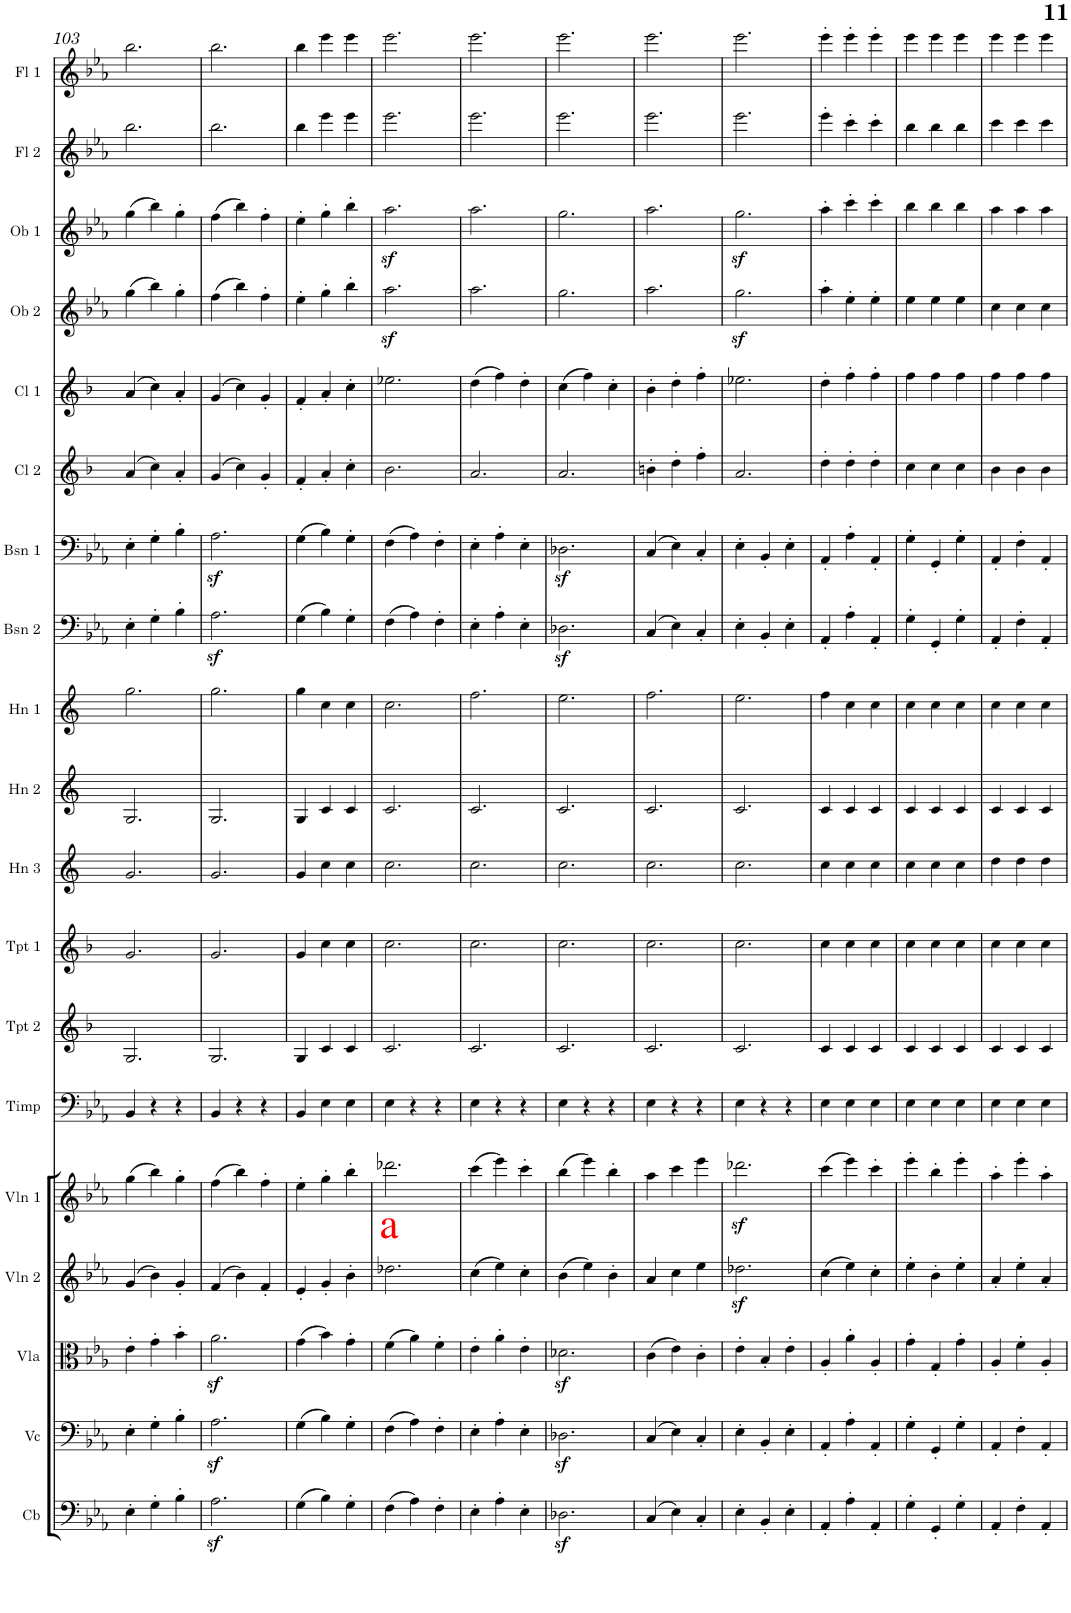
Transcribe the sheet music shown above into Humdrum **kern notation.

**kern	**kern	**kern	**kern	**kern	**text	**kern	**kern	**kern	**kern	**kern	**kern	**kern	**kern	**kern	**kern	**kern	**kern	**kern	**kern
*part19	*part18	*part17	*part16	*part15	*part15	*part14	*part13	*part12	*part11	*part10	*part9	*part8	*part7	*part6	*part5	*part4	*part3	*part2	*part1
*staff19	*staff18	*staff17	*staff16	*staff15	*staff15	*staff14	*staff13	*staff12	*staff11	*staff10	*staff9	*staff8	*staff7	*staff6	*staff5	*staff4	*staff3	*staff2	*staff1
*I"Contrabass	*I"Violoncello	*I"Viola	*I"Violin 2	*I"Violin 1	*	*I"Timpani	*I"Bb Trumpet 2	*I"Bb Trumpet 1	*I"Eb Horn 3	*I"Eb Horn 2	*I"Eb Horn 1	*I"Bassoon 2	*I"Bassoon 1	*I"Bb Clarinet 2	*I"Bb Clarinet 1	*I"Oboe 2	*I"Oboe 1	*I"Flute 2	*I"Flute 1
*I'Cb	*I'Vc	*I'Vla	*I'Vln 2	*I'Vln 1	*	*I'Timp	*I'Tpt 2	*I'Tpt 1	*I'Hn 3	*I'Hn 2	*I'Hn 1	*I'Bsn 2	*I'Bsn 1	*I'Cl 2	*I'Cl 1	*I'Ob 2	*I'Ob 1	*I'Fl 2	*I'Fl 1
!!LO:PB:g=z
*clefF4	*clefF4	*clefC3	*clefG2	*clefG2	*	*clefF4	*clefG2	*clefG2	*clefG2	*clefG2	*clefG2	*clefF4	*clefF4	*clefG2	*clefG2	*clefG2	*clefG2	*clefG2	*clefG2
*Trd7c12	*	*	*	*	*	*	*Trd1c2	*Trd1c2	*Trd5c9	*Trd5c9	*Trd5c9	*	*	*Trd1c2	*Trd1c2	*	*	*	*
*k[b-e-a-]	*k[b-e-a-]	*k[b-e-a-]	*k[b-e-a-]	*k[b-e-a-]	*	*k[b-e-a-]	*k[b-]	*k[b-]	*k[]	*k[]	*k[]	*k[b-e-a-]	*k[b-e-a-]	*k[b-]	*k[b-]	*k[b-e-a-]	*k[b-e-a-]	*k[b-e-a-]	*k[b-e-a-]
*M3/4	*M3/4	*M3/4	*M3/4	*M3/4	*	*M3/4	*M3/4	*M3/4	*M3/4	*M3/4	*M3/4	*M3/4	*M3/4	*M3/4	*M3/4	*M3/4	*M3/4	*M3/4	*M3/4
=103	=103	=103	=103	=103	=103	=103	=103	=103	=103	=103	=103	=103	=103	=103	=103	=103	=103	=103	=103
4E-'\	4E-'\	4e-'\	(4g/	(4gg\	.	4BB-/	2.G/	2.g/	2.g/	2.G/	2.gg\	4E-'\	4E-'\	(4a/	(4a/	(4gg\	(4gg\	2.bb-\	2.bb-\
4G'\	4G'\	4g'\	4b-\)	4bb-\)	.	4r	.	.	.	.	.	4G'\	4G'\	4cc\)	4cc\)	4bb-\)	4bb-\)	.	.
4B-'\	4B-'\	4b-'\	4g'/	4gg'\	.	4r	.	.	.	.	.	4B-'\	4B-'\	4a'/	4a'/	4gg'\	4gg'\	.	.
=104	=104	=104	=104	=104	=104	=104	=104	=104	=104	=104	=104	=104	=104	=104	=104	=104	=104	=104	=104
2.A-z<\	2.A-z<\	2.a-z<\	(4f/	(4ff\	.	4BB-/	2.G/	2.g/	2.g/	2.G/	2.gg\	2.A-z<\	2.A-z<\	(4g/	(4g/	(4ff\	(4ff\	2.bb-\	2.bb-\
.	.	.	4b-\)	4bb-\)	.	4r	.	.	.	.	.	.	.	4cc\)	4cc\)	4bb-\)	4bb-\)	.	.
.	.	.	4f'/	4ff'\	.	4r	.	.	.	.	.	.	.	4g'/	4g'/	4ff'\	4ff'\	.	.
=105	=105	=105	=105	=105	=105	=105	=105	=105	=105	=105	=105	=105	=105	=105	=105	=105	=105	=105	=105
(4G\	(4G\	(4g\	4e-'/	4ee-'\	.	4BB-/	4G/	4g/	4g/	4G/	4gg\	(4G\	(4G\	4f'/	4f'/	4ee-'\	4ee-'\	4bb-\	4bb-\
4B-\)	4B-\)	4b-\)	4g'/	4gg'\	.	4E-\	4c/	4cc\	4cc\	4c/	4cc\	4B-\)	4B-\)	4a'/	4a'/	4gg'\	4gg'\	4eee-\	4eee-\
4G'\	4G'\	4g'\	4b-'\	4bb-'\	.	4E-\	4c/	4cc\	4cc\	4c/	4cc\	4G'\	4G'\	4cc'\	4cc'\	4bb-'\	4bb-'\	4eee-\	4eee-\
=106	=106	=106	=106	=106	=106	=106	=106	=106	=106	=106	=106	=106	=106	=106	=106	=106	=106	=106	=106
!	!	!	!	!	!LO:LY:b:color=#FF0000	!	!	!	!	!	!	!	!	!	!	!	!	!	!
(4F\	(4F\	(4f\	2.dd-X\	2.ddd-X\	a	4E-\	2.c/	2.cc\	2.cc\	2.c/	2.cc\	(4F\	(4F\	2.b-\	2.ee-X\	2.aa-z<\	2.aa-z<\	2.eee-\	2.eee-\
4A-\)	4A-\)	4a-\)	.	.	.	4r	.	.	.	.	.	4A-\)	4A-\)	.	.	.	.	.	.
4F'\	4F'\	4f'\	.	.	.	4r	.	.	.	.	.	4F'\	4F'\	.	.	.	.	.	.
=107	=107	=107	=107	=107	=107	=107	=107	=107	=107	=107	=107	=107	=107	=107	=107	=107	=107	=107	=107
4E-'\	4E-'\	4e-'\	(4cc\	(4ccc\	.	4E-\	2.c/	2.cc\	2.cc\	2.c/	2.ff\	4E-'\	4E-'\	2.a/	(4dd\	2.aa-\	2.aa-\	2.eee-\	2.eee-\
4A-'\	4A-'\	4a-'\	4ee-\)	4eee-\)	.	4r	.	.	.	.	.	4A-'\	4A-'\	.	4ff\)	.	.	.	.
4E-'\	4E-'\	4e-'\	4cc'\	4ccc'\	.	4r	.	.	.	.	.	4E-'\	4E-'\	.	4dd'\	.	.	.	.
=108	=108	=108	=108	=108	=108	=108	=108	=108	=108	=108	=108	=108	=108	=108	=108	=108	=108	=108	=108
2.D-Xz<\	2.D-Xz<\	2.d-Xz<\	(4b-\	(4bb-\	.	4E-\	2.c/	2.cc\	2.cc\	2.c/	2.ee\	2.D-Xz<\	2.D-Xz<\	2.a/	(4cc\	2.gg\	2.gg\	2.eee-\	2.eee-\
.	.	.	4ee-\)	4eee-\)	.	4r	.	.	.	.	.	.	.	.	4ff\)	.	.	.	.
.	.	.	4b-'\	4bb-'\	.	4r	.	.	.	.	.	.	.	.	4cc'\	.	.	.	.
=109	=109	=109	=109	=109	=109	=109	=109	=109	=109	=109	=109	=109	=109	=109	=109	=109	=109	=109	=109
(4C/	(4C/	(4c\	4a-/	4aa-\	.	4E-\	2.c/	2.cc\	2.cc\	2.c/	2.ff\	(4C/	(4C/	4bn'\	4b-'\	2.aa-\	2.aa-\	2.eee-\	2.eee-\
4E-\)	4E-\)	4e-\)	4cc\	4ccc\	.	4r	.	.	.	.	.	4E-\)	4E-\)	4dd'\	4dd'\	.	.	.	.
4C'/	4C'/	4c'\	4ee-\	4eee-\	.	4r	.	.	.	.	.	4C'/	4C'/	4ff'\	4ff'\	.	.	.	.
=110	=110	=110	=110	=110	=110	=110	=110	=110	=110	=110	=110	=110	=110	=110	=110	=110	=110	=110	=110
4E-'\	4E-'\	4e-'\	2.dd-Xz<\	2.ddd-Xz<\	.	4E-\	2.c/	2.cc\	2.cc\	2.c/	2.ee\	4E-'\	4E-'\	2.a/	2.ee-X\	2.ggz<\	2.ggz<\	2.eee-\	2.eee-\
4BB-'/	4BB-'/	4B-'/	.	.	.	4r	.	.	.	.	.	4BB-'/	4BB-'/	.	.	.	.	.	.
4E-'\	4E-'\	4e-'\	.	.	.	4r	.	.	.	.	.	4E-'\	4E-'\	.	.	.	.	.	.
=111	=111	=111	=111	=111	=111	=111	=111	=111	=111	=111	=111	=111	=111	=111	=111	=111	=111	=111	=111
4AA-'/	4AA-'/	4A-'/	(4cc\	(4ccc\	.	4E-\	4c/	4cc\	4cc\	4c/	4ff\	4AA-'/	4AA-'/	4dd'\	4dd'\	4aa-'\	4aa-'\	4eee-'\	4eee-'\
4A-'\	4A-'\	4a-'\	4ee-\)	4eee-\)	.	4E-\	4c/	4cc\	4cc\	4c/	4cc\	4A-'\	4A-'\	4dd'\	4ff'\	4ee-'\	4ccc'\	4ccc'\	4eee-'\
4AA-'/	4AA-'/	4A-'/	4cc'\	4ccc'\	.	4E-\	4c/	4cc\	4cc\	4c/	4cc\	4AA-'/	4AA-'/	4dd'\	4ff'\	4ee-'\	4ccc'\	4ccc'\	4eee-'\
=112	=112	=112	=112	=112	=112	=112	=112	=112	=112	=112	=112	=112	=112	=112	=112	=112	=112	=112	=112
4G'\	4G'\	4g'\	4ee-'\	4eee-'\	.	4E-\	4c/	4cc\	4cc\	4c/	4cc\	4G'\	4G'\	4cc\	4ff\	4ee-\	4bb-\	4bb-\	4eee-\
4GG'/	4GG'/	4G'/	4b-'\	4bb-'\	.	4E-\	4c/	4cc\	4cc\	4c/	4cc\	4GG'/	4GG'/	4cc\	4ff\	4ee-\	4bb-\	4bb-\	4eee-\
4G'\	4G'\	4g'\	4ee-'\	4eee-'\	.	4E-\	4c/	4cc\	4cc\	4c/	4cc\	4G'\	4G'\	4cc\	4ff\	4ee-\	4bb-\	4bb-\	4eee-\
=113	=113	=113	=113	=113	=113	=113	=113	=113	=113	=113	=113	=113	=113	=113	=113	=113	=113	=113	=113
4AA-'/	4AA-'/	4A-'/	4a-'/	4aa-'\	.	4E-\	4c/	4cc\	4dd\	4c/	4cc\	4AA-'/	4AA-'/	4b-\	4ff\	4cc\	4aa-\	4ccc\	4eee-\
4F'\	4F'\	4f'\	4ee-'\	4eee-'\	.	4E-\	4c/	4cc\	4dd\	4c/	4cc\	4F'\	4F'\	4b-\	4ff\	4cc\	4aa-\	4ccc\	4eee-\
4AA-'/	4AA-'/	4A-'/	4a-'/	4aa-'\	.	4E-\	4c/	4cc\	4dd\	4c/	4cc\	4AA-'/	4AA-'/	4b-\	4ff\	4cc\	4aa-\	4ccc\	4eee-\
=	=	=	=	=	=	=	=	=	=	=	=	=	=	=	=	=	=	=	=
*-	*-	*-	*-	*-	*-	*-	*-	*-	*-	*-	*-	*-	*-	*-	*-	*-	*-	*-	*-
